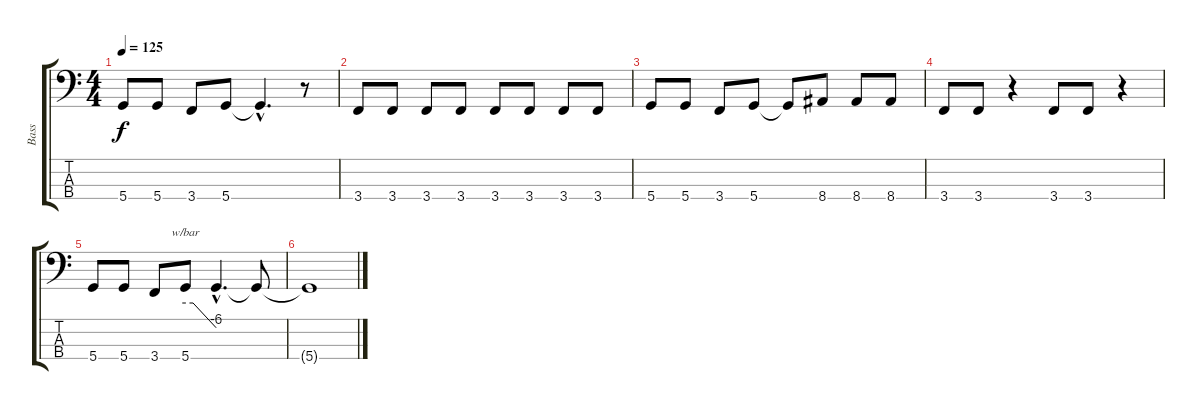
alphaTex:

\track ("Bass" "Bass") {instrument electricbassfinger}
\staff {score tabs}
\tuning (F2 C2 G1 D1) {hide}
\ts (4 4)
\tempo 125
\clef f4
\ks c
5.4.8{dy f} 5.4.8 3.4.8 5.4.8 5.4{hac t}.4{d} r.8 |
3.4.8 3.4.8 3.4.8 3.4.8 3.4.8 3.4.8 3.4.8 3.4.8 |
5.4.8 5.4.8 3.4.8 5.4.8 5.4{t}.8 8.4.8 8.4.8 8.4.8 |
3.4.8 3.4.8 r.4 3.4.8 3.4.8 r.4 |
5.4.8 5.4.8 3.4.8 5.4.8{tbe (custom default 0 0 15 0 60 -24)} 5.4{hac t}.4{d} 5.4{t}.8 |
5.4{t}.1
